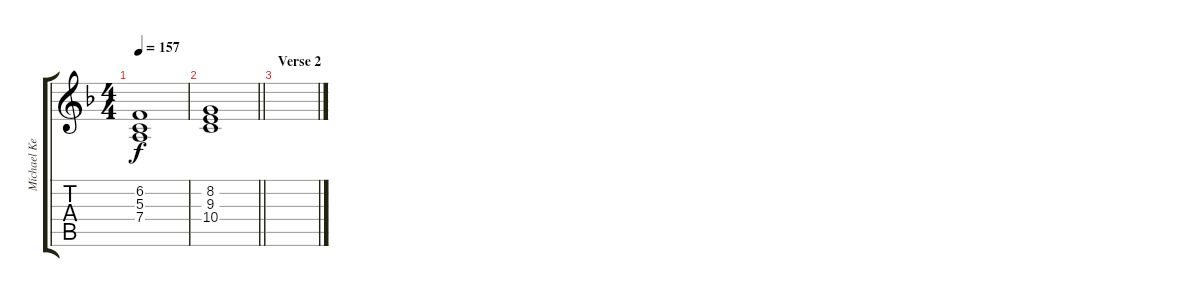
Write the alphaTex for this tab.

\track ("Michael Kenny" "Michael Ke") {instrument stringensemble1}
\staff {score tabs}
\tuning (E4 B3 G3 D3 A2 E2) {hide}
\ts (4 4)
\tempo 157
\clef g2
\ks f
(6.2 5.3 7.4).1{dy f} |
\barLineRight lightlight
(8.2 9.3 10.4).1 |
\section ("" "Verse 2")
